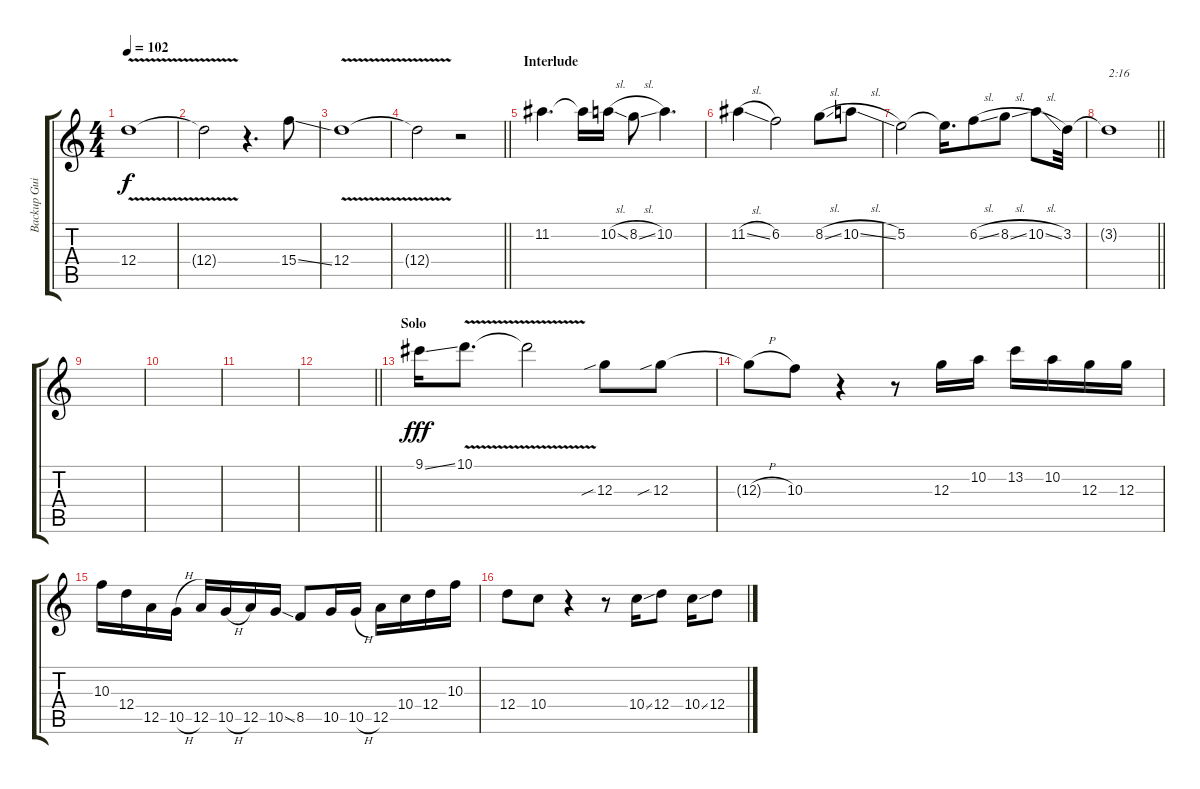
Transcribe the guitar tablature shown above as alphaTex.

\track ("Backup Guitar" "Backup Gui") {instrument electricguitarjazz}
\staff {score tabs}
\tuning (E4 B3 G3 D3 A2 E2) {hide}
\ts (4 4)
\tempo 102
\clef g2
\ks c
12.4{v}.1{dy f} |
12.4{t}.2 r.4{d} 15.4{ss}.8 |
12.4{v}.1 |
\barLineRight lightlight
12.4{t}.2 r.2 |
\section ("" "Interlude")
11.2.4{d} 11.2{t}.16 10.2{sl}.16 8.2{sl}.8 10.2.4{d} |
11.2{sl}.4 6.2.2 8.2{sl}.8 10.2{sl}.8 |
5.2.2 5.2{t}.16{d} 6.2{sl}.8 8.2{sl}.8 10.2{sl}.8 3.2.32 |
\barLineRight lightlight
3.2{t}.1{txt "2:16"} |
|
|
|
\barLineRight lightlight
|
\section ("" "Solo")
9.1{ss}.16{dy fff volume 16 balance 15} 10.1{v}.8{d} 10.1{t}.2 12.3{sib}.8 12.3{sib}.8 |
12.3{h t}.8 10.3.8 r.4 r.8 12.3.16 10.2.16 13.2.16 10.2.16 12.3.16 12.3.16 |
10.3.16 12.4.16 12.5.16 10.5{h}.16 12.5.16 10.5{h}.16 12.5.16 10.5{ss}.16 8.5.8 10.5.16 10.5{h}.16 12.5.16 10.4.16 12.4.16 10.3.16 |
12.4.8 10.4.8 r.4 r.8 10.4{ss}.16 12.4.8 10.4{ss}.16 12.4.8
